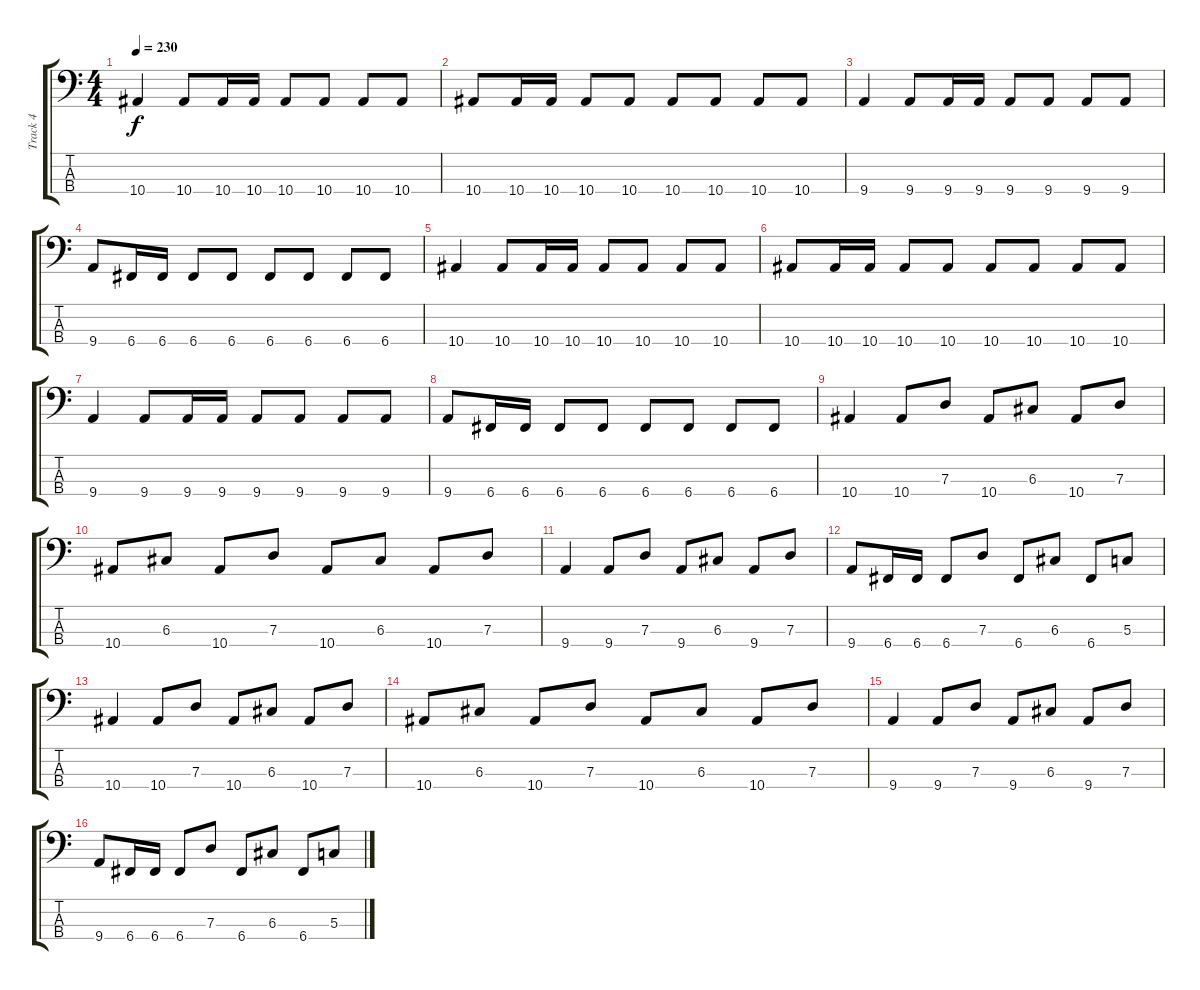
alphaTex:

\track ("Track 4" "Track 4") {instrument electricbasspick}
\staff {score tabs}
\tuning (F2 C2 G1 C1) {hide}
\ts (4 4)
\tempo 230
\clef f4
\ks c
10.4.4{dy f} 10.4.8 10.4.16 10.4.16 10.4.8 10.4.8 10.4.8 10.4.8 |
10.4.8 10.4.16 10.4.16 10.4.8 10.4.8 10.4.8 10.4.8 10.4.8 10.4.8 |
9.4.4 9.4.8 9.4.16 9.4.16 9.4.8 9.4.8 9.4.8 9.4.8 |
9.4.8 6.4.16 6.4.16 6.4.8 6.4.8 6.4.8 6.4.8 6.4.8 6.4.8 |
10.4.4 10.4.8 10.4.16 10.4.16 10.4.8 10.4.8 10.4.8 10.4.8 |
10.4.8 10.4.16 10.4.16 10.4.8 10.4.8 10.4.8 10.4.8 10.4.8 10.4.8 |
9.4.4 9.4.8 9.4.16 9.4.16 9.4.8 9.4.8 9.4.8 9.4.8 |
9.4.8 6.4.16 6.4.16 6.4.8 6.4.8 6.4.8 6.4.8 6.4.8 6.4.8 |
10.4.4 10.4.8 7.3.8 10.4.8 6.3.8 10.4.8 7.3.8 |
10.4.8 6.3.8 10.4.8 7.3.8 10.4.8 6.3.8 10.4.8 7.3.8 |
9.4.4 9.4.8 7.3.8 9.4.8 6.3.8 9.4.8 7.3.8 |
9.4.8 6.4.16 6.4.16 6.4.8 7.3.8 6.4.8 6.3.8 6.4.8 5.3.8 |
10.4.4 10.4.8 7.3.8 10.4.8 6.3.8 10.4.8 7.3.8 |
10.4.8 6.3.8 10.4.8 7.3.8 10.4.8 6.3.8 10.4.8 7.3.8 |
9.4.4 9.4.8 7.3.8 9.4.8 6.3.8 9.4.8 7.3.8 |
9.4.8 6.4.16 6.4.16 6.4.8 7.3.8 6.4.8 6.3.8 6.4.8 5.3.8
